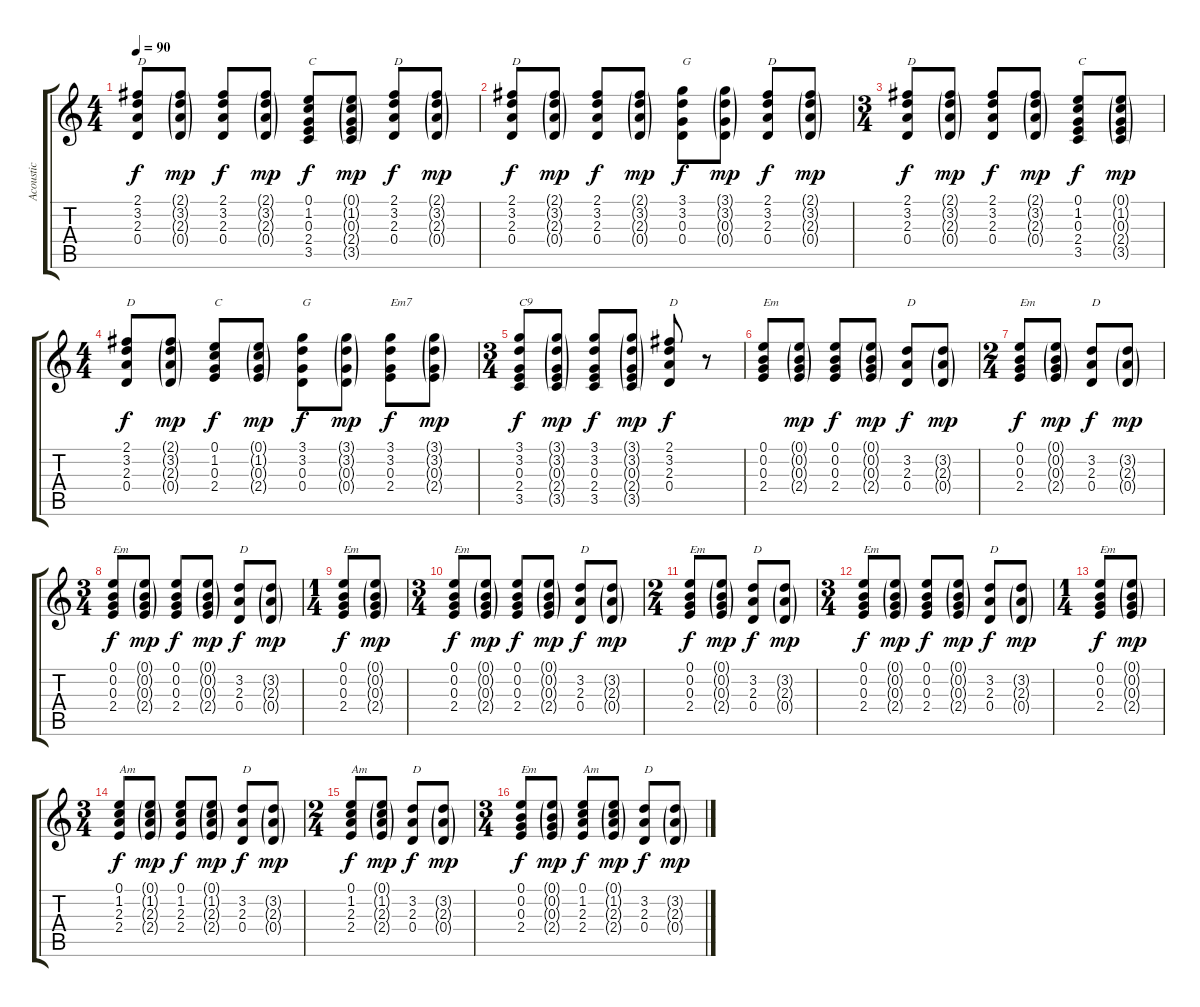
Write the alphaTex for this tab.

\track ("Acoustic" "Acoustic") {instrument acousticguitarsteel}
\staff {score tabs}
\tuning (E4 B3 G3 D3 A2 E2) {hide}
\ts (4 4)
\tempo 90
\clef g2
\ks c
(2.1 3.2 2.3 0.4).8{txt "D" dy f} (2.1{g} 3.2{g} 2.3{g} 0.4{g}).8{dy mp} (2.1 3.2 2.3 0.4).8{dy f} (2.1{g} 3.2{g} 2.3{g} 0.4{g}).8{dy mp} (0.1 1.2 0.3 2.4 3.5).8{txt "C" dy f} (0.1{g} 1.2{g} 0.3{g} 2.4{g} 3.5{g}).8{dy mp} (2.1 3.2 2.3 0.4).8{txt "D" dy f} (2.1{g} 3.2{g} 2.3{g} 0.4{g}).8{dy mp} |
(2.1 3.2 2.3 0.4).8{txt "D" dy f} (2.1{g} 3.2{g} 2.3{g} 0.4{g}).8{dy mp} (2.1 3.2 2.3 0.4).8{dy f} (2.1{g} 3.2{g} 2.3{g} 0.4{g}).8{dy mp} (3.1 3.2 0.3 0.4).8{txt "G" dy f} (3.1{g} 3.2{g} 0.3{g} 0.4{g}).8{dy mp} (2.1 3.2 2.3 0.4).8{txt "D" dy f} (2.1{g} 3.2{g} 2.3{g} 0.4{g}).8{dy mp} |
\ts (3 4)
(2.1 3.2 2.3 0.4).8{txt "D" dy f} (2.1{g} 3.2{g} 2.3{g} 0.4{g}).8{dy mp} (2.1 3.2 2.3 0.4).8{dy f} (2.1{g} 3.2{g} 2.3{g} 0.4{g}).8{dy mp} (0.1 1.2 0.3 2.4 3.5).8{txt "C" dy f} (0.1{g} 1.2{g} 0.3{g} 2.4{g} 3.5{g}).8{dy mp} |
\ts (4 4)
(2.1 3.2 2.3 0.4).8{txt "D" dy f} (2.1{g} 3.2{g} 2.3{g} 0.4{g}).8{dy mp} (0.1 1.2 0.3 2.4).8{txt "C" dy f} (0.1{g} 1.2{g} 0.3{g} 2.4{g}).8{dy mp} (3.1 3.2 0.3 0.4).8{txt "G" dy f} (3.1{g} 3.2{g} 0.3{g} 0.4{g}).8{dy mp} (3.1 3.2 0.3 2.4).8{txt "Em7" dy f} (3.1{g} 3.2{g} 0.3{g} 2.4{g}).8{dy mp} |
\ts (3 4)
(3.1 3.2 0.3 2.4 3.5).8{txt "C9" dy f} (3.1{g} 3.2{g} 0.3{g} 2.4{g} 3.5{g}).8{dy mp} (3.1 3.2 0.3 2.4 3.5).8{dy f} (3.1{g} 3.2{g} 0.3{g} 2.4{g} 3.5{g}).8{dy mp} (2.1 3.2 2.3 0.4).8{txt "D" dy f} r.8 |
(0.1 0.2 0.3 2.4).8{txt "Em"} (0.1{g} 0.2{g} 0.3{g} 2.4{g}).8{dy mp} (0.1 0.2 0.3 2.4).8{dy f} (0.1{g} 0.2{g} 0.3{g} 2.4{g}).8{dy mp} (3.2 2.3 0.4).8{txt "D" dy f} (3.2{g} 2.3{g} 0.4{g}).8{dy mp} |
\ts (2 4)
(0.1 0.2 0.3 2.4).8{txt "Em" dy f} (0.1{g} 0.2{g} 0.3{g} 2.4{g}).8{dy mp} (3.2 2.3 0.4).8{txt "D" dy f} (3.2{g} 2.3{g} 0.4{g}).8{dy mp} |
\ts (3 4)
(0.1 0.2 0.3 2.4).8{txt "Em" dy f} (0.1{g} 0.2{g} 0.3{g} 2.4{g}).8{dy mp} (0.1 0.2 0.3 2.4).8{dy f} (0.1{g} 0.2{g} 0.3{g} 2.4{g}).8{dy mp} (3.2 2.3 0.4).8{txt "D" dy f} (3.2{g} 2.3{g} 0.4{g}).8{dy mp} |
\ts (1 4)
(0.1 0.2 0.3 2.4).8{txt "Em" dy f} (0.1{g} 0.2{g} 0.3{g} 2.4{g}).8{dy mp} |
\ts (3 4)
(0.1 0.2 0.3 2.4).8{txt "Em" dy f} (0.1{g} 0.2{g} 0.3{g} 2.4{g}).8{dy mp} (0.1 0.2 0.3 2.4).8{dy f} (0.1{g} 0.2{g} 0.3{g} 2.4{g}).8{dy mp} (3.2 2.3 0.4).8{txt "D" dy f} (3.2{g} 2.3{g} 0.4{g}).8{dy mp} |
\ts (2 4)
(0.1 0.2 0.3 2.4).8{txt "Em" dy f} (0.1{g} 0.2{g} 0.3{g} 2.4{g}).8{dy mp} (3.2 2.3 0.4).8{txt "D" dy f} (3.2{g} 2.3{g} 0.4{g}).8{dy mp} |
\ts (3 4)
(0.1 0.2 0.3 2.4).8{txt "Em" dy f} (0.1{g} 0.2{g} 0.3{g} 2.4{g}).8{dy mp} (0.1 0.2 0.3 2.4).8{dy f} (0.1{g} 0.2{g} 0.3{g} 2.4{g}).8{dy mp} (3.2 2.3 0.4).8{txt "D" dy f} (3.2{g} 2.3{g} 0.4{g}).8{dy mp} |
\ts (1 4)
(0.1 0.2 0.3 2.4).8{txt "Em" dy f} (0.1{g} 0.2{g} 0.3{g} 2.4{g}).8{dy mp} |
\ts (3 4)
(0.1 1.2 2.3 2.4).8{txt "Am" dy f} (0.1{g} 1.2{g} 2.3{g} 2.4{g}).8{dy mp} (0.1 1.2 2.3 2.4).8{dy f} (0.1{g} 1.2{g} 2.3{g} 2.4{g}).8{dy mp} (3.2 2.3 0.4).8{txt "D" dy f} (3.2{g} 2.3{g} 0.4{g}).8{dy mp} |
\ts (2 4)
(0.1 1.2 2.3 2.4).8{txt "Am" dy f} (0.1{g} 1.2{g} 2.3{g} 2.4{g}).8{dy mp} (3.2 2.3 0.4).8{txt "D" dy f} (3.2{g} 2.3{g} 0.4{g}).8{dy mp} |
\ts (3 4)
(0.1 0.2 0.3 2.4).8{txt "Em" dy f} (0.1{g} 0.2{g} 0.3{g} 2.4{g}).8{dy mp} (0.1 1.2 2.3 2.4).8{txt "Am" dy f} (0.1{g} 1.2{g} 2.3{g} 2.4{g}).8{dy mp} (3.2 2.3 0.4).8{txt "D" dy f} (3.2{g} 2.3{g} 0.4{g}).8{dy mp}
